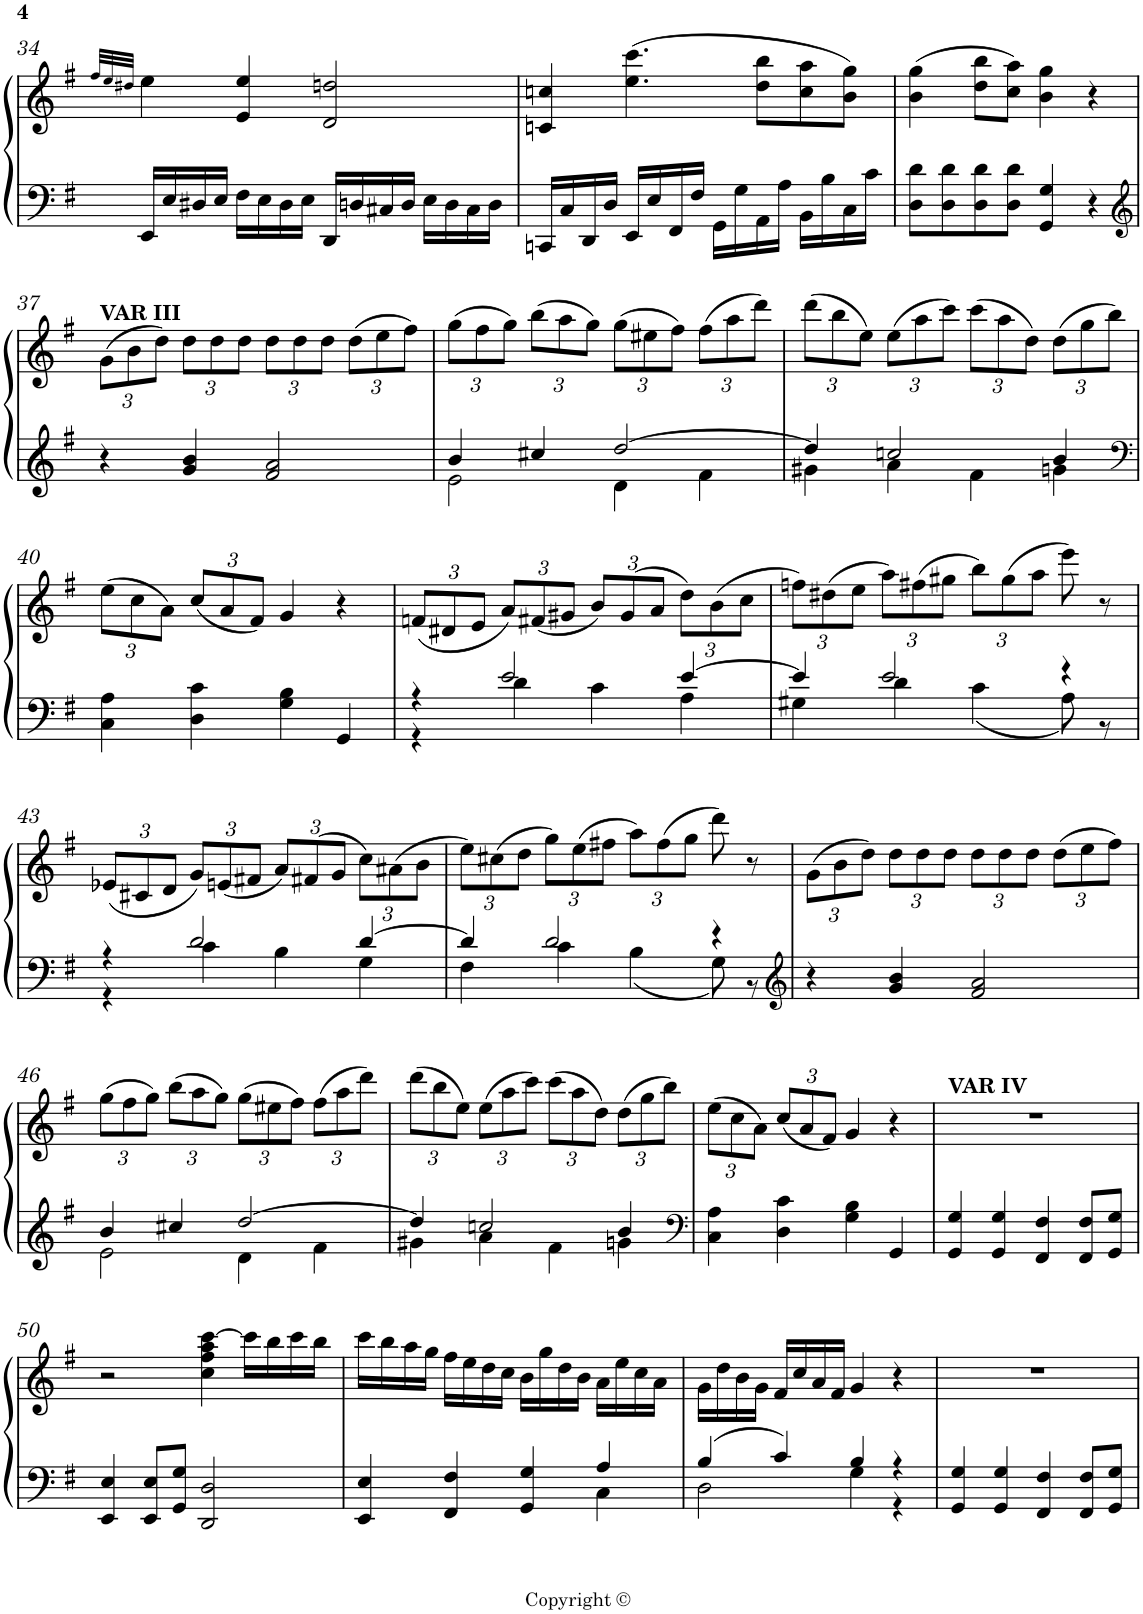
**kern	**kern
*part1	*part1
*staff2	*staff1
*I"Piano	*
*I'Pno.	*
!!LO:PB:g=z
*clefF4	*clefG2
*k[f#]	*k[f#]
*G:	*G:
*M2/2	*M2/2
*met(c|)	*met(c|)
=34	=34
.	32qff#/LLL
.	32qee/
.	32qdd#X/JJJ
16EE/LL	4ee\
16E/	.
16D#X/	.
16E/JJ	.
16F#\LL	4e/ 4ee/
16E\	.
16D#\	.
16E\JJ	.
16DD/LL	2d/ 2ddn/
16Dn/	.
16C#X/	.
16D/JJ	.
16E\LL	.
16D\	.
16C#\	.
16D\JJ	.
=35	=35
16CCn/LL	4cn/ 4ccn/
16C/	.
16DD/	.
16D/JJ	.
16EE/LL	(>4.ee\ 4.ccc\
16E/	.
16FF#/	.
16F#/JJ	.
16GG\LL	.
16G\	.
16AA\	8dd\ 8bb\L
16A\JJ	.
16BB\LL	8cc\ 8aa\
16B\	.
16C\	8b\ 8gg\J)
16c\JJ	.
=36	=36
8D\ 8d\L	(>4b\ 4gg\
8D\ 8d\	.
8D\ 8d\	8dd\ 8bb\L
8D\ 8d\J	8cc\ 8aa\J)
4GG/ 4G/	4b\ 4gg\
4r	4r
!!LO:LB:g=z
=37	=37
*clefG2	*
*	*Xbrackettup
!	!LO:TX:a:B:t=VAR III
4r	(>12g\L
.	12b\
.	12dd\J)
4g/ 4b/	12dd\L
.	12dd\
.	12dd\J
2f#/ 2a/	12dd\L
.	12dd\
.	12dd\J
.	(>12dd\L
.	12ee\
.	12ff#\J)
=38	=38
*^	*
4b/	2e\	(>12gg\L
.	.	12ff#\
.	.	12gg\J)
4cc#X/	.	(>12bb\L
.	.	12aa\
.	.	12gg\J)
[2dd/	4d\	(>12gg\L
.	.	12ee#X\
.	.	12ff#\J)
.	4f#\	(>12ff#\L
.	.	12aa\
.	.	12ddd\J)
=39	=39	=39
4dd/]	4g#X\	(>12ddd\L
.	.	12bb\
.	.	12ee\J)
2ccn/	4a\	(>12ee\L
.	.	12aa\
.	.	12ccc\J)
.	4f#\	(>12ccc\L
.	.	12aa\
.	.	12dd\J)
4b/	4gn\	(>12dd\L
.	.	12gg\
.	.	12bb\J)
*v	*v	*
!!LO:LB:g=z
=40	=40
*clefF4	*
4C\ 4A\	(>12ee\L
.	12cc\
.	12a\J)
4D\ 4c\	(<12cc/L
.	12a/
.	12f#/J)
4G\ 4B\	4g/
4GG/	4r
=41	=41
*^	*
4r	4r	(<12fn/L
.	.	12d#X/
.	.	12e/J
2e/	4d\	12a/L)
.	.	(<12f#X/
.	.	12g#X/J
.	4c\	12b/L)
.	.	(>12g#/
.	.	12a/J
[4e/	4A\	12dd\L)
.	.	(>12b\
.	.	12cc\J
=42	=42	=42
4e/]	4G#X\	12ffn\L)
.	.	(>12dd#X\
.	.	12ee\J
2e/	4d\	12aa\L)
.	.	(>12ff#X\
.	.	12gg#X\J
.	4c\	12bb\L)
.	.	(>12gg#\
.	.	12aa\J
4r	8A\	8eee\)
.	8r	8r
!!LO:LB:g=z
=43	=43	=43
4r	4r	(<12e-X/L
.	.	12c#X/
.	.	12d/J
2d/	4c\	12g/L)
.	.	(<12en/
.	.	12f#X/J
.	4B\	12a/L)
.	.	(>12f#X/
.	.	12g/J
[4d/	4G\	12cc\L)
.	.	(>12a#X\
.	.	12b\J
=44	=44	=44
4d/]	4F#\	12ee\L)
.	.	(>12cc#X\
.	.	12dd\J
2d/	4c\	12gg\L)
.	.	(>12ee\
.	.	12ff#X\J
.	4B\	12aa\L)
.	.	(>12ff#\
.	.	12gg\J
4r	8G\	8ddd\)
.	8r	8r
*v	*v	*
=45	=45
*clefG2	*
4r	(>12g\L
.	12b\
.	12dd\J)
4g/ 4b/	12dd\L
.	12dd\
.	12dd\J
2f#/ 2a/	12dd\L
.	12dd\
.	12dd\J
.	(>12dd\L
.	12ee\
.	12ff#\J)
!!LO:LB:g=z
=46	=46
*^	*
4b/	2e\	(>12gg\L
.	.	12ff#\
.	.	12gg\J)
4cc#X/	.	(>12bb\L
.	.	12aa\
.	.	12gg\J)
[2dd/	4d\	(>12gg\L
.	.	12ee#X\
.	.	12ff#\J)
.	4f#\	(>12ff#\L
.	.	12aa\
.	.	12ddd\J)
=47	=47	=47
4dd/]	4g#X\	(>12ddd\L
.	.	12bb\
.	.	12ee\J)
2ccn/	4a\	(>12ee\L
.	.	12aa\
.	.	12ccc\J)
.	4f#\	(>12ccc\L
.	.	12aa\
.	.	12dd\J)
4b/	4gn\	(>12dd\L
.	.	12gg\
.	.	12bb\J)
*v	*v	*
=48	=48
*clefF4	*
4C\ 4A\	(>12ee\L
.	12cc\
.	12a\J)
4D\ 4c\	(<12cc/L
.	12a/
.	12f#/J)
4G\ 4B\	4g/
4GG/	4r
=49	=49
!	!LO:TX:a:B:t=VAR IV
4GG/ 4G/	1r
4GG/ 4G/	.
4FF#/ 4F#/	.
8FF#/ 8F#/L	.
8GG/ 8G/J	.
!!LO:LB:g=z
=50	=50
4EE/ 4E/	2r
8EE/ 8E/L	.
8GG/ 8G/J	.
2DD/ 2D/	4cc\ 4ff#\ 4aa\ [4ccc\
.	16ccc\LL]
.	16bb\
.	16ccc\
.	16bb\JJ
=51	=51
*^	*
4EE/ 4E/	2.ryy	16ccc\LL
.	.	16bb\
.	.	16aa\
.	.	16gg\JJ
4FF#/ 4F#/	.	16ff#\LL
.	.	16ee\
.	.	16dd\
.	.	16cc\JJ
4GG/ 4G/	.	16b\LL
.	.	16gg\
.	.	16dd\
.	.	16b\JJ
4A/	4C\	16a\LL
.	.	16ee\
.	.	16cc\
.	.	16a\JJ
=52	=52	=52
4B/	2D\	16g\LL
.	.	16dd\
.	.	16b\
.	.	16g\JJ
4c/	.	16f#/LL
.	.	16cc/
.	.	16a/
.	.	16f#/JJ
4B/	4G\	4g/
4r	4r	4r
*v	*v	*
=53	=53
4GG/ 4G/	1r
4GG/ 4G/	.
4FF#/ 4F#/	.
8FF#/ 8F#/L	.
8GG/ 8G/J	.
=	=
*-	*-
